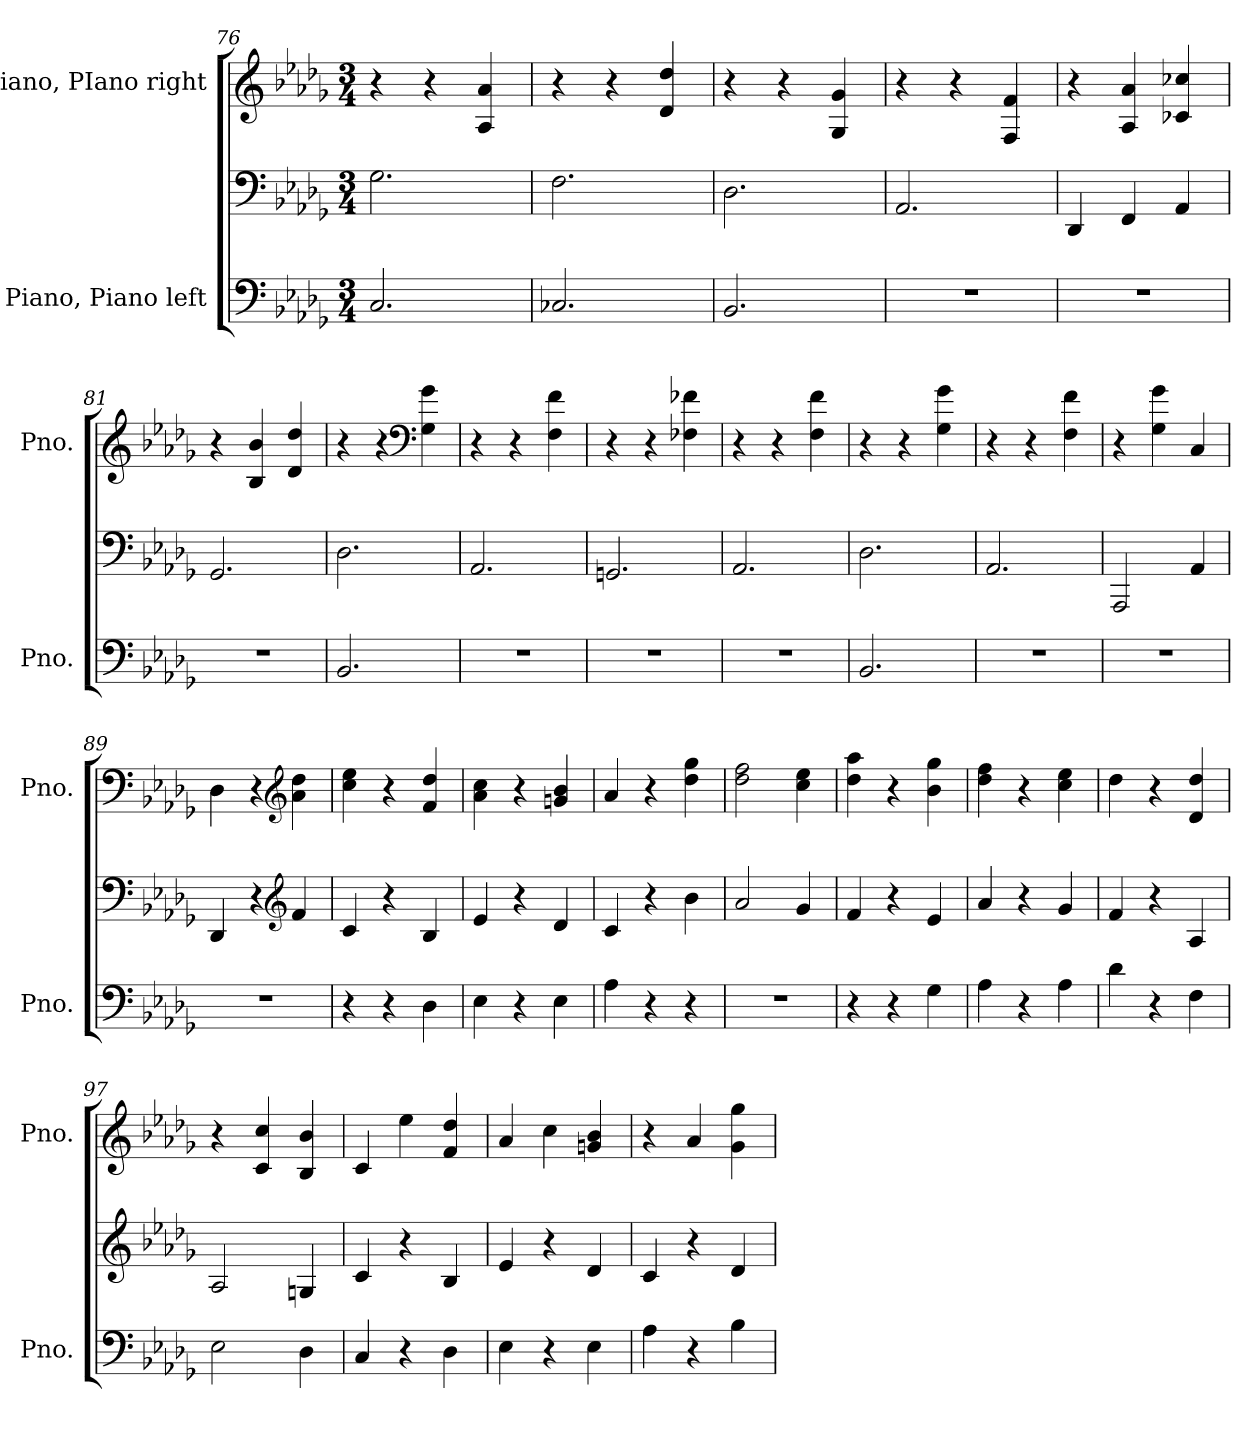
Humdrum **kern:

**kern	**kern	**kern
*part2	*part2	*part1
*staff3	*staff2	*staff1
*I"Piano, Piano left	*	*I"Piano, PIano right
*I'Pno.	*	*I'Pno.
*clefF4	*clefF4	*clefG2
*k[b-e-a-d-g-]	*k[b-e-a-d-g-]	*k[b-e-a-d-g-]
*M3/4	*M3/4	*M3/4
=76	=76	=76
2.C/	2.G-\	4r
.	.	4r
.	.	4A-/ 4a-/
=77	=77	=77
2.C-X/	2.F\	4r
.	.	4r
.	.	4d-/ 4dd-/
=78	=78	=78
2.BB-/	2.D-\	4r
.	.	4r
.	.	4G-/ 4g-/
=79	=79	=79
2.r	2.AA-/	4r
.	.	4r
.	.	4F/ 4f/
=80	=80	=80
2.r	4DD-/	4r
.	4FF/	4A-/ 4a-/
.	4AA-/	4c-X/ 4cc-X/
=81	=81	=81
2.r	2.GG-/	4r
.	.	4B-/ 4b-/
.	.	4d-/ 4dd-/
!!LO:LB:g=z
=82	=82	=82
2.BB-/	2.D-\	4r
.	.	4r
*	*	*clefF4
.	.	4G-\ 4g-\
=83	=83	=83
2.r	2.AA-/	4r
.	.	4r
.	.	4F\ 4f\
=84	=84	=84
2.r	2.GGn/	4r
.	.	4r
.	.	4F-X\ 4f-X\
=85	=85	=85
2.r	2.AA-/	4r
.	.	4r
.	.	4F\ 4f\
=86	=86	=86
2.BB-/	2.D-\	4r
.	.	4r
.	.	4G-\ 4g-\
=87	=87	=87
2.r	2.AA-/	4r
.	.	4r
.	.	4F\ 4f\
=88	=88	=88
2.r	2AAA-/	4r
.	.	4G-\ 4g-\
.	4AA-/	4C/
=89	=89	=89
2.r	4DD-/	4D-\
.	4r	4r
*	*clefG2	*clefG2
.	4f/	4a-\ 4dd-\
=90	=90	=90
4r	4c/	4cc\ 4ee-\
4r	4r	4r
4D-\	4B-/	4f/ 4dd-/
!!LO:LB:g=z
=91	=91	=91
4E-\	4e-/	4a-\ 4cc\
4r	4r	4r
4E-\	4d-/	4gn/ 4b-/
=92	=92	=92
4A-\	4c/	4a-/
4r	4r	4r
4r	4b-\	4dd-\ 4gg-\
=93	=93	=93
2.r	2a-/	2dd-\ 2ff\
.	4g-/	4cc\ 4ee-\
=94	=94	=94
4r	4f/	4dd-\ 4aa-\
4r	4r	4r
4G-\	4e-/	4b-\ 4gg-\
=95	=95	=95
4A-\	4a-/	4dd-\ 4ff\
4r	4r	4r
4A-\	4g-/	4cc\ 4ee-\
=96	=96	=96
4d-\	4f/	4dd-\
4r	4r	4r
4F\	4A-/	4d-/ 4dd-/
=97	=97	=97
2E-\	2A-/	4r
.	.	4c/ 4cc/
4D-\	4Gn/	4B-/ 4b-/
=98	=98	=98
4C/	4c/	4c/
4r	4r	4ee-\
4D-\	4B-/	4f/ 4dd-/
=99	=99	=99
4E-\	4e-/	4a-/
4r	4r	4cc\
4E-\	4d-/	4gn/ 4b-/
!!LO:LB:g=z
=100	=100	=100
4A-\	4c/	4r
4r	4r	4a-/
4B-\	4d-/	4g-\ 4gg-\
=	=	=
*-	*-	*-
